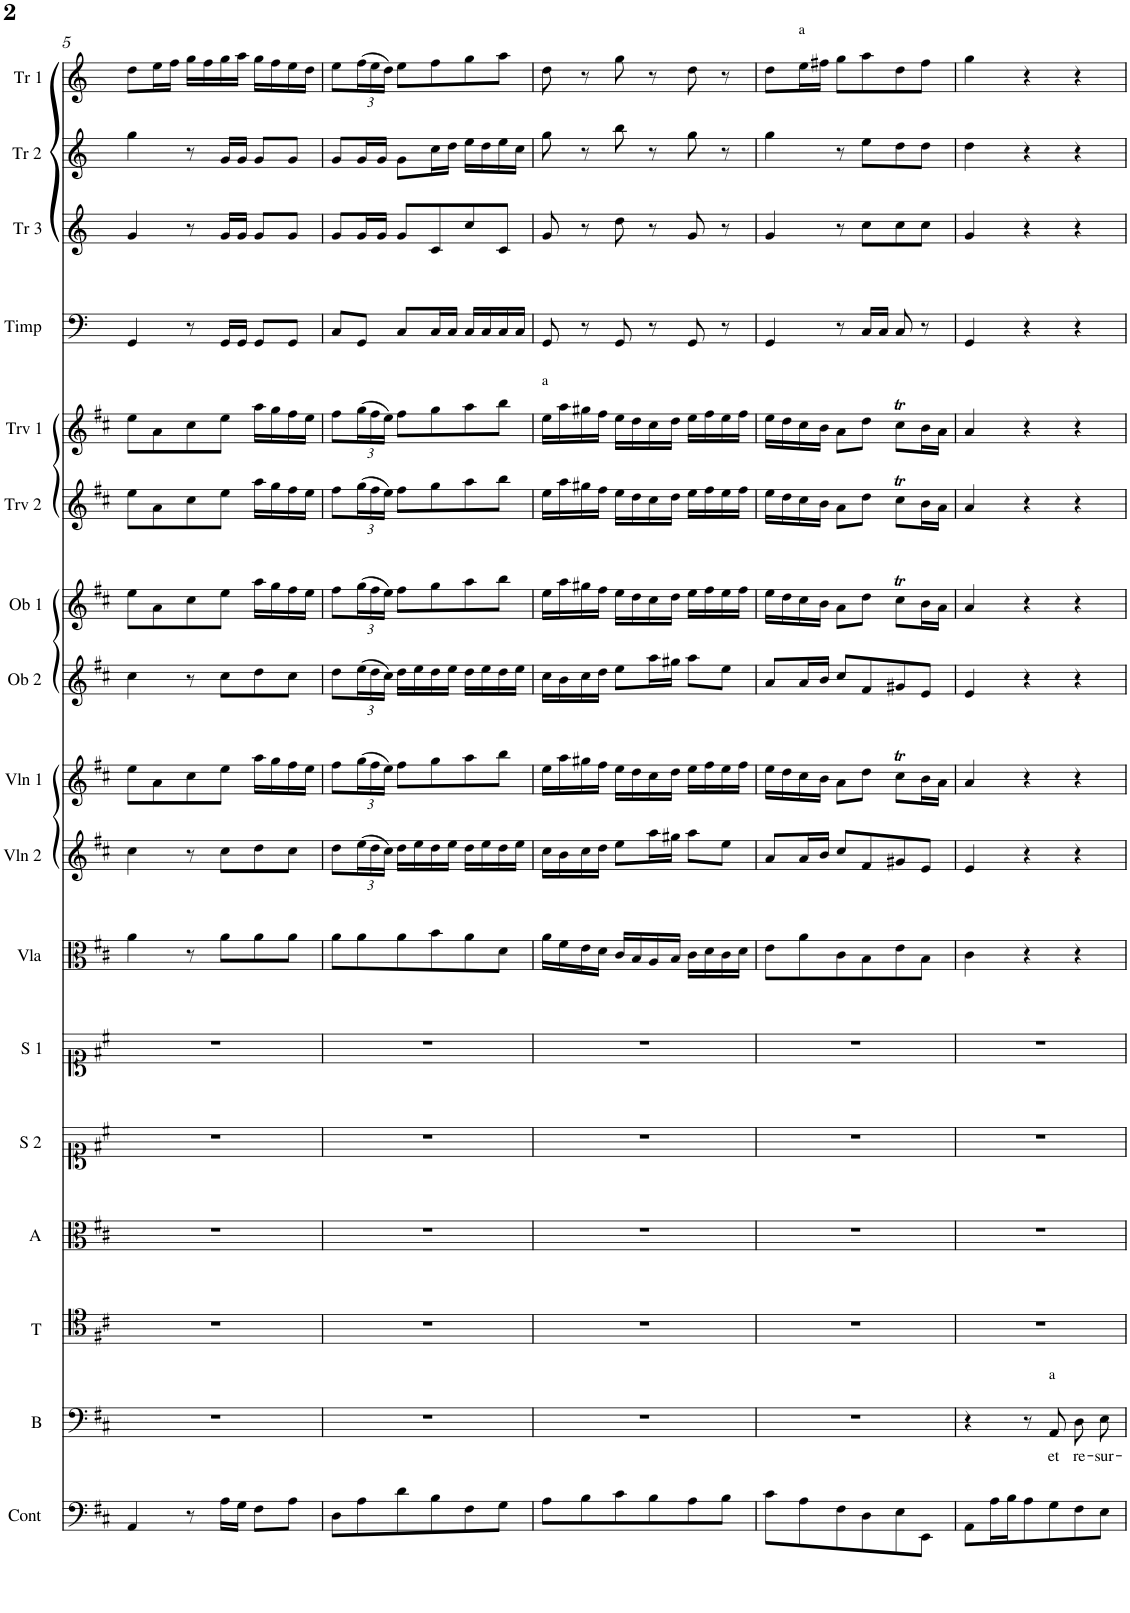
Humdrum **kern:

**kern	**kern	**text	**kern	**kern	**kern	**kern	**kern	**kern	**kern	**kern	**kern	**kern	**kern	**kern	**kern	**kern	**kern
*part17	*part16	*part16	*part15	*part14	*part13	*part12	*part11	*part10	*part9	*part8	*part7	*part6	*part5	*part4	*part3	*part2	*part1
*staff17	*staff16	*staff16	*staff15	*staff14	*staff13	*staff12	*staff11	*staff10	*staff9	*staff8	*staff7	*staff6	*staff5	*staff4	*staff3	*staff2	*staff1
*I"Continuo	*I"Bass	*	*I"Tenor	*I"Alto	*I"Soprano 2	*I"Soprano 1	*I"Viola	*I"Violin 2	*I"Violin 1	*I"Oboe 2	*I"Oboe 1	*I"Traverso 2	*I"Traverso 1	*I"Timpani	*I"Tromba 3	*I"Tromba 2	*I"Tromba 1
*I'Cont	*I'B	*	*I'T	*I'A	*I'S 2	*I'S 1	*I'Vla	*I'Vln 2	*I'Vln 1	*I'Ob 2	*I'Ob 1	*I'Trv 2	*I'Trv 1	*I'Timp	*I'Tr 3	*I'Tr 2	*I'Tr 1
!!LO:PB:g=z
*clefF4	*clefF4	*	*clefC4	*clefC3	*clefC1	*clefC1	*clefC3	*clefG2	*clefG2	*clefG2	*clefG2	*clefG2	*clefG2	*clefF4	*clefG2	*clefG2	*clefG2
*	*	*	*	*	*	*	*	*	*	*	*	*	*	*Trd-1c-2	*Trd-1c-2	*Trd-1c-2	*Trd-1c-2
*k[f#c#]	*k[f#c#]	*	*k[f#c#]	*k[f#c#]	*k[f#c#]	*k[f#c#]	*k[f#c#]	*k[f#c#]	*k[f#c#]	*k[f#c#]	*k[f#c#]	*k[f#c#]	*k[f#c#]	*k[]	*k[]	*k[]	*k[]
*M3/4	*M3/4	*	*M3/4	*M3/4	*M3/4	*M3/4	*M3/4	*M3/4	*M3/4	*M3/4	*M3/4	*M3/4	*M3/4	*M3/4	*M3/4	*M3/4	*M3/4
=5	=5	=5	=5	=5	=5	=5	=5	=5	=5	=5	=5	=5	=5	=5	=5	=5	=5
4AA/	2.r	.	2.r	2.r	2.r	2.r	4a\	4cc#\	8ee\L	4cc#\	8ee\L	8ee\L	8ee\L	4GG/	4g/	4gg\	8dd\L
.	.	.	.	.	.	.	.	.	8a\	.	8a\	8a\	8a\	.	.	.	16ee\L
.	.	.	.	.	.	.	.	.	.	.	.	.	.	.	.	.	16ff\JJ
8r	.	.	.	.	.	.	8r	8r	8cc#\	8r	8cc#\	8cc#\	8cc#\	8r	8r	8r	16gg\LL
.	.	.	.	.	.	.	.	.	.	.	.	.	.	.	.	.	16ff\
16A\LL	.	.	.	.	.	.	8a\L	8cc#\L	8ee\J	8cc#\L	8ee\J	8ee\J	8ee\J	16GG/LL	16g/LL	16g/LL	16gg\
16G\JJ	.	.	.	.	.	.	.	.	.	.	.	.	.	16GG/JJ	16g/JJ	16g/JJ	16aa\JJ
8F#\L	.	.	.	.	.	.	8a\	8dd\	16aa\LL	8dd\	16aa\LL	16aa\LL	16aa\LL	8GG/L	8g/L	8g/L	16gg\LL
.	.	.	.	.	.	.	.	.	16gg\	.	16gg\	16gg\	16gg\	.	.	.	16ff\
8A\J	.	.	.	.	.	.	8a\J	8cc#\J	16ff#\	8cc#\J	16ff#\	16ff#\	16ff#\	8GG/J	8g/J	8g/J	16ee\
.	.	.	.	.	.	.	.	.	16ee\JJ	.	16ee\JJ	16ee\JJ	16ee\JJ	.	.	.	16dd\JJ
=6	=6	=6	=6	=6	=6	=6	=6	=6	=6	=6	=6	=6	=6	=6	=6	=6	=6
8D\L	2.r	.	2.r	2.r	2.r	2.r	8a\L	8dd\L	8ff#\L	8dd\L	8ff#\L	8ff#\L	8ff#\L	8C/L	8g/L	8g/L	8ee\L
*	*	*	*	*	*	*	*	*Xbrackettup	*Xbrackettup	*Xbrackettup	*Xbrackettup	*Xbrackettup	*Xbrackettup	*	*	*	*Xbrackettup
8A\	.	.	.	.	.	.	8a\	(24ee\L	(24gg\L	(24ee\L	(24gg\L	(24gg\L	(24gg\L	8GG/J	16g/L	16g/L	(24ff\L
.	.	.	.	.	.	.	.	24dd\	24ff#\	24dd\	24ff#\	24ff#\	24ff#\	.	.	.	24ee\
.	.	.	.	.	.	.	.	.	.	.	.	.	.	.	16g/JJ	16g/JJ	.
.	.	.	.	.	.	.	.	24cc#\JJ)	24ee\JJ)	24cc#\JJ)	24ee\JJ)	24ee\JJ)	24ee\JJ)	.	.	.	24dd\JJ)
8d\	.	.	.	.	.	.	8a\	16dd\LL	8ff#\L	16dd\LL	8ff#\L	8ff#\L	8ff#\L	8C/L	8g/L	8g\L	8ee\L
.	.	.	.	.	.	.	.	16ee\	.	16ee\	.	.	.	.	.	.	.
8B\	.	.	.	.	.	.	8b\	16dd\	8gg\	16dd\	8gg\	8gg\	8gg\	16C/L	8c/	16cc\L	8ff\
.	.	.	.	.	.	.	.	16ee\JJ	.	16ee\JJ	.	.	.	16C/JJ	.	16dd\JJ	.
8F#\	.	.	.	.	.	.	8a\	16dd\LL	8aa\	16dd\LL	8aa\	8aa\	8aa\	16C/LL	8cc/	16ee\LL	8gg\
.	.	.	.	.	.	.	.	16ee\	.	16ee\	.	.	.	16C/	.	16dd\	.
8G\J	.	.	.	.	.	.	8d\J	16dd\	8bb\J	16dd\	8bb\J	8bb\J	8bb\J	16C/	8c/J	16ee\	8aa\J
.	.	.	.	.	.	.	.	16ee\JJ	.	16ee\JJ	.	.	.	16C/JJ	.	16cc\JJ	.
=7	=7	=7	=7	=7	=7	=7	=7	=7	=7	=7	=7	=7	=7	=7	=7	=7	=7
!	!	!	!	!	!	!	!	!	!	!	!	!	!LO:TX:a:t=a	!	!	!	!
8A\L	2.r	.	2.r	2.r	2.r	2.r	16a\LL	16cc#\LL	16ee\LL	16cc#\LL	16ee\LL	16ee\LL	16ee\LL	8GG/	8g/	8gg\	8dd\
.	.	.	.	.	.	.	16f#\	16b\	16aa\	16b\	16aa\	16aa\	16aa\	.	.	.	.
8B\	.	.	.	.	.	.	16e\	16cc#\	16gg#X\	16cc#\	16gg#X\	16gg#X\	16gg#X\	8r	8r	8r	8r
.	.	.	.	.	.	.	16d\JJ	16dd\JJ	16ff#\JJ	16dd\JJ	16ff#\JJ	16ff#\JJ	16ff#\JJ	.	.	.	.
8c#\	.	.	.	.	.	.	16c#/LL	8ee\L	16ee\LL	8ee\L	16ee\LL	16ee\LL	16ee\LL	8GG/	8dd\	8bb\	8gg\
.	.	.	.	.	.	.	16B/	.	16dd\	.	16dd\	16dd\	16dd\	.	.	.	.
8B\	.	.	.	.	.	.	16A/	16aa\L	16cc#\	16aa\L	16cc#\	16cc#\	16cc#\	8r	8r	8r	8r
.	.	.	.	.	.	.	16B/JJ	16gg#X\JJ	16dd\JJ	16gg#X\JJ	16dd\JJ	16dd\JJ	16dd\JJ	.	.	.	.
8A\	.	.	.	.	.	.	16c#\LL	8aa\L	16ee\LL	8aa\L	16ee\LL	16ee\LL	16ee\LL	8GG/	8g/	8gg\	8dd\
.	.	.	.	.	.	.	16d\	.	16ff#\	.	16ff#\	16ff#\	16ff#\	.	.	.	.
8B\J	.	.	.	.	.	.	16c#\	8ee\J	16ee\	8ee\J	16ee\	16ee\	16ee\	8r	8r	8r	8r
.	.	.	.	.	.	.	16d\JJ	.	16ff#\JJ	.	16ff#\JJ	16ff#\JJ	16ff#\JJ	.	.	.	.
=8	=8	=8	=8	=8	=8	=8	=8	=8	=8	=8	=8	=8	=8	=8	=8	=8	=8
8c#\L	2.r	.	2.r	2.r	2.r	2.r	8e\L	8a/L	16ee\LL	8a/L	16ee\LL	16ee\LL	16ee\LL	4GG/	4g/	4gg\	8dd\L
.	.	.	.	.	.	.	.	.	16dd\	.	16dd\	16dd\	16dd\	.	.	.	.
!	!	!	!	!	!	!	!	!	!	!	!	!	!	!	!	!	!LO:TX:a:t=a
8A\	.	.	.	.	.	.	8a\	16a/L	16cc#\	16a/L	16cc#\	16cc#\	16cc#\	.	.	.	16ee\L
.	.	.	.	.	.	.	.	16b/JJ	16b\JJ	16b/JJ	16b\JJ	16b\JJ	16b\JJ	.	.	.	16ff#X\JJ
8F#\	.	.	.	.	.	.	8c#\	8cc#/L	8a\L	8cc#/L	8a\L	8a\L	8a\L	8r	8r	8r	8gg\L
8D\	.	.	.	.	.	.	8B\	8f#/	8dd\J	8f#/	8dd\J	8dd\J	8dd\J	16C/LL	8cc\L	8ee\L	8aa\
.	.	.	.	.	.	.	.	.	.	.	.	.	.	16C/JJ	.	.	.
8E\	.	.	.	.	.	.	8e\	8g#X/	8cc#t\L	8g#X/	8cc#t\L	8cc#t\L	8cc#t\L	8C/	8cc\	8dd\	8dd\
8EE\J	.	.	.	.	.	.	8B\J	8e/J	16b\L	8e/J	16b\L	16b\L	16b\L	8r	8cc\J	8dd\J	8ff#\J
.	.	.	.	.	.	.	.	.	16a\JJ	.	16a\JJ	16a\JJ	16a\JJ	.	.	.	.
=9	=9	=9	=9	=9	=9	=9	=9	=9	=9	=9	=9	=9	=9	=9	=9	=9	=9
8AA\L	4r	.	2.r	2.r	2.r	2.r	4c#\	4e/	4a/	4e/	4a/	4a/	4a/	4GG/	4g/	4dd\	4gg\
16A\L	.	.	.	.	.	.	.	.	.	.	.	.	.	.	.	.	.
16B\J	.	.	.	.	.	.	.	.	.	.	.	.	.	.	.	.	.
8A\	8r	.	.	.	.	.	4r	4r	4r	4r	4r	4r	4r	4r	4r	4r	4r
!	!LO:TX:a:t=a	!	!	!	!	!	!	!	!	!	!	!	!	!	!	!	!
!	!	!LO:LY:b	!	!	!	!	!	!	!	!	!	!	!	!	!	!	!
8G\	8AA/	et	.	.	.	.	.	.	.	.	.	.	.	.	.	.	.
!	!	!LO:LY:b	!	!	!	!	!	!	!	!	!	!	!	!	!	!	!
8F#\	8D\L	re-	.	.	.	.	4r	4r	4r	4r	4r	4r	4r	4r	4r	4r	4r
!	!	!LO:LY:b	!	!	!	!	!	!	!	!	!	!	!	!	!	!	!
8E\J	8E\J	-sur-	.	.	.	.	.	.	.	.	.	.	.	.	.	.	.
=	=	=	=	=	=	=	=	=	=	=	=	=	=	=	=	=	=
*-	*-	*-	*-	*-	*-	*-	*-	*-	*-	*-	*-	*-	*-	*-	*-	*-	*-
